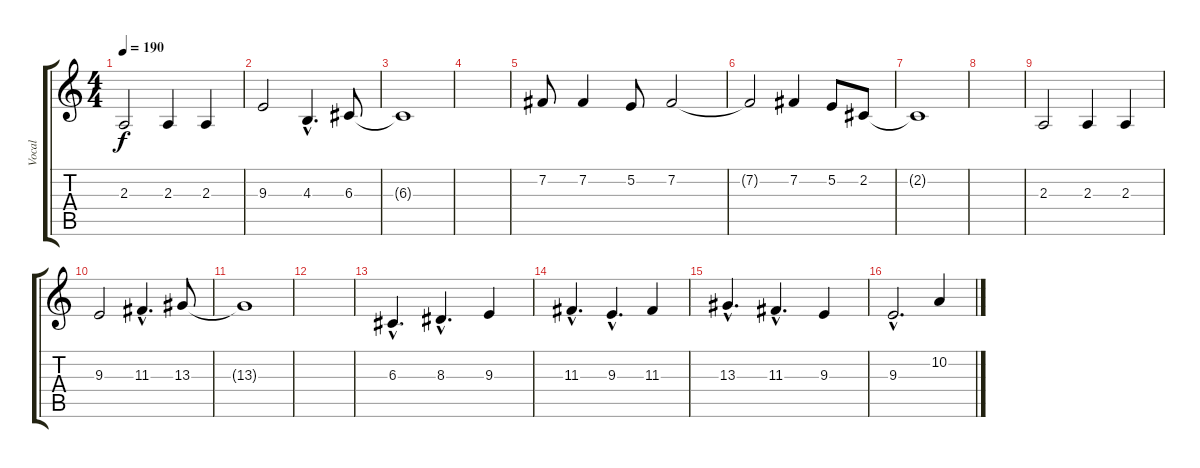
\track ("Vocal" "Vocal") {instrument stringensemble1}
\staff {score tabs}
\tuning (E4 B3 G3 D3 A2 E2) {hide}
\ts (4 4)
\tempo 190
\clef g2
\ks c
2.3.2{dy f} 2.3.4 2.3.4 |
9.3.2 4.3{hac}.4{d} 6.3.8 |
6.3{t}.1 |
|
7.2.8 7.2.4 5.2.8 7.2.2 |
7.2{t}.2 7.2.4 5.2.8 2.2.8 |
2.2{t}.1 |
|
2.3.2 2.3.4 2.3.4 |
9.3.2 11.3{hac}.4{d} 13.3.8 |
13.3{t}.1 |
|
6.3{hac}.4{d} 8.3{hac}.4{d} 9.3.4 |
11.3{hac}.4{d} 9.3{hac}.4{d} 11.3.4 |
13.3{hac}.4{d} 11.3{hac}.4{d} 9.3.4 |
9.3{hac}.2{d} 10.2.4
